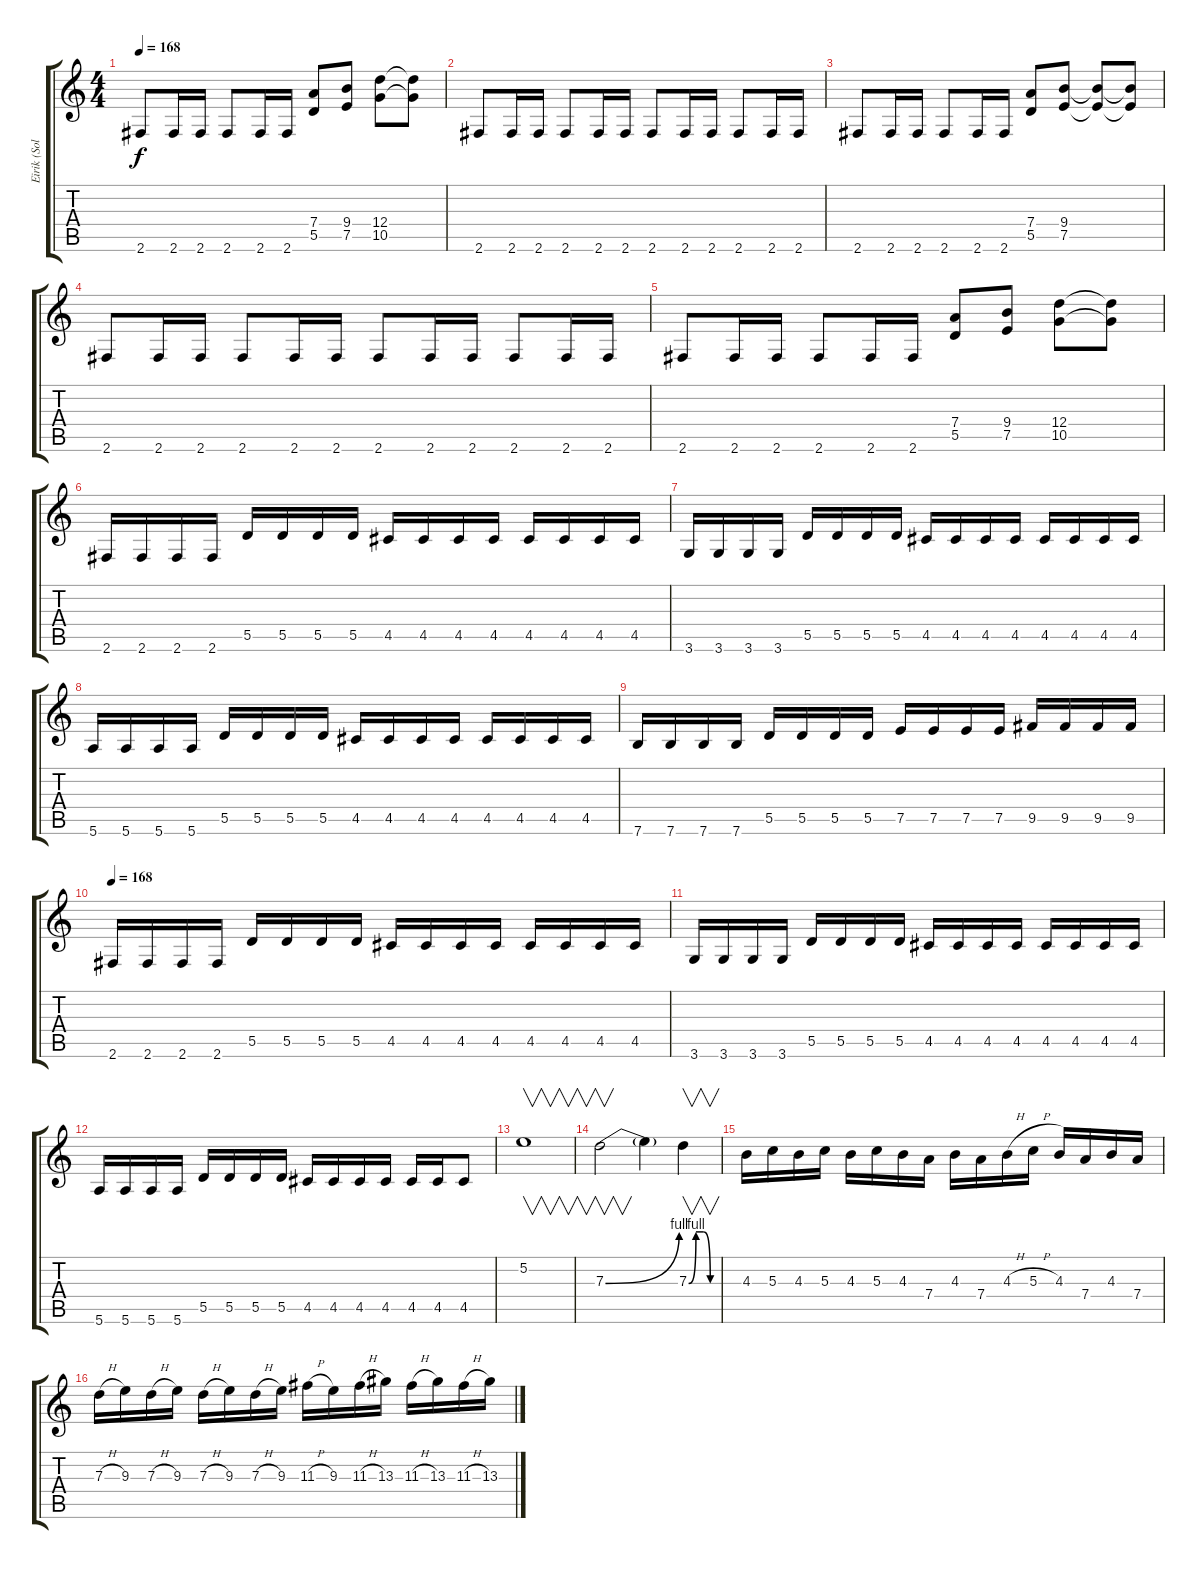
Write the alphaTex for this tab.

\track ("Eirik (Solo)" "Eirik (Sol") {instrument distortionguitar}
\staff {score tabs}
\tuning (E4 B3 G3 D3 A2 E2) {hide}
\ts (4 4)
\tempo 168
\clef g2
\ks c
2.6.8{dy f} 2.6.16 2.6.16 2.6.8 2.6.16 2.6.16 (7.4 5.5).8 (9.4 7.5).8 (12.4 10.5).8 (12.4{t} 10.5{t}).8 |
2.6.8 2.6.16 2.6.16 2.6.8 2.6.16 2.6.16 2.6.8 2.6.16 2.6.16 2.6.8 2.6.16 2.6.16 |
2.6.8 2.6.16 2.6.16 2.6.8 2.6.16 2.6.16 (7.4 5.5).8 (9.4 7.5).8 (9.4{t} 7.5{t}).8 (9.4{t} 7.5{t}).8 |
2.6.8 2.6.16 2.6.16 2.6.8 2.6.16 2.6.16 2.6.8 2.6.16 2.6.16 2.6.8 2.6.16 2.6.16 |
2.6.8 2.6.16 2.6.16 2.6.8 2.6.16 2.6.16 (7.4 5.5).8 (9.4 7.5).8 (12.4 10.5).8 (12.4{t} 10.5{t}).8 |
2.6.16 2.6.16 2.6.16 2.6.16 5.5.16 5.5.16 5.5.16 5.5.16 4.5.16 4.5.16 4.5.16 4.5.16 4.5.16 4.5.16 4.5.16 4.5.16 |
3.6.16 3.6.16 3.6.16 3.6.16 5.5.16 5.5.16 5.5.16 5.5.16 4.5.16 4.5.16 4.5.16 4.5.16 4.5.16 4.5.16 4.5.16 4.5.16 |
5.6.16 5.6.16 5.6.16 5.6.16 5.5.16 5.5.16 5.5.16 5.5.16 4.5.16 4.5.16 4.5.16 4.5.16 4.5.16 4.5.16 4.5.16 4.5.16 |
7.6.16 7.6.16 7.6.16 7.6.16 5.5.16 5.5.16 5.5.16 5.5.16 7.5.16 7.5.16 7.5.16 7.5.16 9.5.16 9.5.16 9.5.16 9.5.16 |
\tempo 168
2.6.16 2.6.16 2.6.16 2.6.16 5.5.16 5.5.16 5.5.16 5.5.16 4.5.16 4.5.16 4.5.16 4.5.16 4.5.16 4.5.16 4.5.16 4.5.16 |
3.6.16 3.6.16 3.6.16 3.6.16 5.5.16 5.5.16 5.5.16 5.5.16 4.5.16 4.5.16 4.5.16 4.5.16 4.5.16 4.5.16 4.5.16 4.5.16 |
5.6.16 5.6.16 5.6.16 5.6.16 5.5.16 5.5.16 5.5.16 5.5.16 4.5.16 4.5.16 4.5.16 4.5.16 4.5.16 4.5.16 4.5.8 |
5.2.1{v balance 8} |
7.3{be (bend 0 0 60 4)}.2{v} 7.3{t}.4 7.3{be (custom 0 0 15 4 30 4 45 0 60 0)}.4{v} |
4.3.16 5.3.16 4.3.16 5.3.16 4.3.16 5.3.16 4.3.16 7.4.16 4.3.16 7.4.16 4.3{h}.16 5.3{h}.16 4.3.16 7.4.16 4.3.16 7.4.16 |
7.3{h}.16 9.3.16 7.3{h}.16 9.3.16 7.3{h}.16 9.3.16 7.3{h}.16 9.3.16 11.3{h}.16 9.3.16 11.3{h}.16 13.3.16 11.3{h}.16 13.3.16 11.3{h}.16 13.3.16
